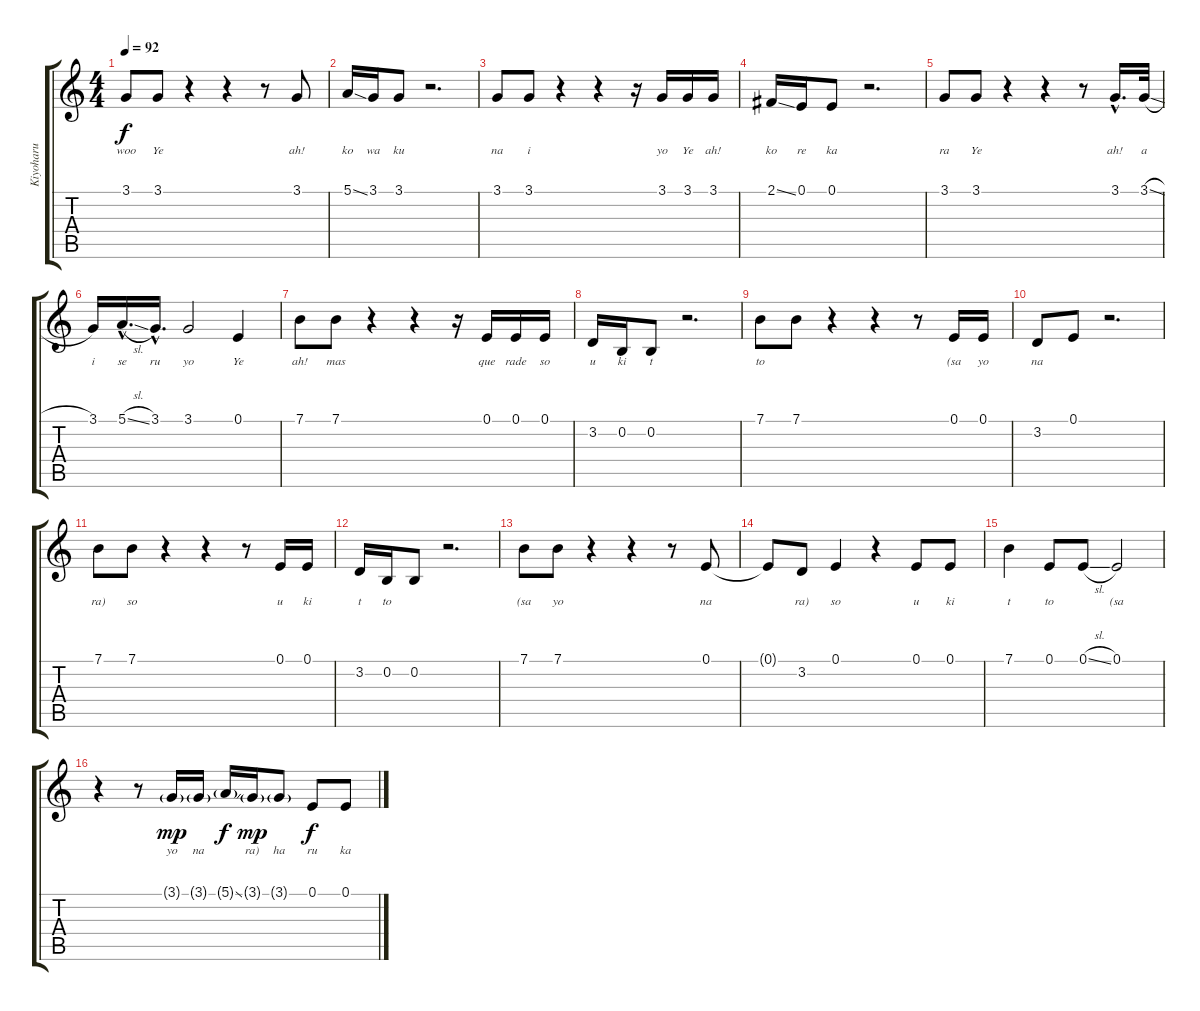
\track ("Kiyoharu" "Kiyoharu") {instrument baritonesax}
\staff {score tabs}
\tuning (E4 B3 G3 D3 A2 E2) {hide}
\ts (4 4)
\tempo 92
\clef g2
\ks c
3.1.8{lyrics (0 "woo") lyrics (1 "") lyrics (2 "") lyrics (3 "") lyrics (4 "") dy f} 3.1.8{lyrics (0 "Ye") lyrics (1 "") lyrics (2 "") lyrics (3 "") lyrics (4 "")} r.4 r.4 r.8 3.1.8{lyrics (0 "ah!") lyrics (1 "") lyrics (2 "") lyrics (3 "") lyrics (4 "")} |
5.1{ss}.16{lyrics (0 "ko") lyrics (1 "") lyrics (2 "") lyrics (3 "") lyrics (4 "")} 3.1.16{lyrics (0 "wa") lyrics (1 "") lyrics (2 "") lyrics (3 "") lyrics (4 "")} 3.1.8{lyrics (0 "ku") lyrics (1 "") lyrics (2 "") lyrics (3 "") lyrics (4 "")} r.2{d} |
3.1.8{lyrics (0 "na") lyrics (1 "") lyrics (2 "") lyrics (3 "") lyrics (4 "")} 3.1.8{lyrics (0 "i") lyrics (1 "") lyrics (2 "") lyrics (3 "") lyrics (4 "")} r.4 r.4 r.16 3.1.16{lyrics (0 "yo") lyrics (1 "") lyrics (2 "") lyrics (3 "") lyrics (4 "")} 3.1.16{lyrics (0 "Ye") lyrics (1 "") lyrics (2 "") lyrics (3 "") lyrics (4 "")} 3.1.16{lyrics (0 "ah!") lyrics (1 "") lyrics (2 "") lyrics (3 "") lyrics (4 "")} |
2.1{ss}.16{lyrics (0 "ko") lyrics (1 "") lyrics (2 "") lyrics (3 "") lyrics (4 "")} 0.1.16{lyrics (0 "re") lyrics (1 "") lyrics (2 "") lyrics (3 "") lyrics (4 "")} 0.1.8{lyrics (0 "ka") lyrics (1 "") lyrics (2 "") lyrics (3 "") lyrics (4 "")} r.2{d} |
3.1.8{lyrics (0 "ra") lyrics (1 "") lyrics (2 "") lyrics (3 "") lyrics (4 "")} 3.1.8{lyrics (0 "Ye") lyrics (1 "") lyrics (2 "") lyrics (3 "") lyrics (4 "")} r.4 r.4 r.8 3.1{hac}.16{d lyrics (0 "ah!") lyrics (1 "") lyrics (2 "") lyrics (3 "") lyrics (4 "")} 3.1{sl}.32{lyrics (0 "a") lyrics (1 "") lyrics (2 "") lyrics (3 "") lyrics (4 "")} |
3.1.16{lyrics (0 "i") lyrics (1 "") lyrics (2 "") lyrics (3 "") lyrics (4 "")} 5.1{sl hac}.16{d lyrics (0 "se") lyrics (1 "") lyrics (2 "") lyrics (3 "") lyrics (4 "")} 3.1{hac}.16{d lyrics (0 "ru") lyrics (1 "") lyrics (2 "") lyrics (3 "") lyrics (4 "")} 3.1.2{lyrics (0 "yo") lyrics (1 "") lyrics (2 "") lyrics (3 "") lyrics (4 "")} 0.1.4{lyrics (0 "Ye") lyrics (1 "") lyrics (2 "") lyrics (3 "") lyrics (4 "")} |
7.1.8{lyrics (0 "ah!") lyrics (1 "") lyrics (2 "") lyrics (3 "") lyrics (4 "")} 7.1.8{lyrics (0 "mas") lyrics (1 "") lyrics (2 "") lyrics (3 "") lyrics (4 "")} r.4 r.4 r.16 0.1.16{lyrics (0 "que") lyrics (1 "") lyrics (2 "") lyrics (3 "") lyrics (4 "")} 0.1.16{lyrics (0 "rade") lyrics (1 "") lyrics (2 "") lyrics (3 "") lyrics (4 "")} 0.1.16{lyrics (0 "so") lyrics (1 "") lyrics (2 "") lyrics (3 "") lyrics (4 "")} |
3.2.16{lyrics (0 "u") lyrics (1 "") lyrics (2 "") lyrics (3 "") lyrics (4 "")} 0.2.16{lyrics (0 "ki") lyrics (1 "") lyrics (2 "") lyrics (3 "") lyrics (4 "")} 0.2.8{lyrics (0 "t") lyrics (1 "") lyrics (2 "") lyrics (3 "") lyrics (4 "")} r.2{d} |
7.1.8{lyrics (0 "to") lyrics (1 "") lyrics (2 "") lyrics (3 "") lyrics (4 "")} 7.1.8{lyrics (0 "") lyrics (1 "") lyrics (2 "") lyrics (3 "") lyrics (4 "")} r.4 r.4 r.8 0.1.16{lyrics (0 "(sa") lyrics (1 "") lyrics (2 "") lyrics (3 "") lyrics (4 "")} 0.1.16{lyrics (0 "yo") lyrics (1 "") lyrics (2 "") lyrics (3 "") lyrics (4 "")} |
3.2.8{lyrics (0 "na") lyrics (1 "") lyrics (2 "") lyrics (3 "") lyrics (4 "")} 0.1.8{lyrics (0 "") lyrics (1 "") lyrics (2 "") lyrics (3 "") lyrics (4 "")} r.2{d} |
7.1.8{lyrics (0 "ra)") lyrics (1 "") lyrics (2 "") lyrics (3 "") lyrics (4 "")} 7.1.8{lyrics (0 "so") lyrics (1 "") lyrics (2 "") lyrics (3 "") lyrics (4 "")} r.4 r.4 r.8 0.1.16{lyrics (0 "u") lyrics (1 "") lyrics (2 "") lyrics (3 "") lyrics (4 "")} 0.1.16{lyrics (0 "ki") lyrics (1 "") lyrics (2 "") lyrics (3 "") lyrics (4 "")} |
3.2.16{lyrics (0 "t") lyrics (1 "") lyrics (2 "") lyrics (3 "") lyrics (4 "")} 0.2.16{lyrics (0 "to") lyrics (1 "") lyrics (2 "") lyrics (3 "") lyrics (4 "")} 0.2.8{lyrics (0 "") lyrics (1 "") lyrics (2 "") lyrics (3 "") lyrics (4 "")} r.2{d} |
7.1.8{lyrics (0 "(sa") lyrics (1 "") lyrics (2 "") lyrics (3 "") lyrics (4 "")} 7.1.8{lyrics (0 "yo") lyrics (1 "") lyrics (2 "") lyrics (3 "") lyrics (4 "")} r.4 r.4 r.8 0.1.8{lyrics (0 "na") lyrics (1 "") lyrics (2 "") lyrics (3 "") lyrics (4 "")} |
0.1{t}.8{lyrics (0 "") lyrics (1 "") lyrics (2 "") lyrics (3 "") lyrics (4 "")} 3.2.8{lyrics (0 "ra)") lyrics (1 "") lyrics (2 "") lyrics (3 "") lyrics (4 "")} 0.1.4{lyrics (0 "so") lyrics (1 "") lyrics (2 "") lyrics (3 "") lyrics (4 "")} r.4 0.1.8{lyrics (0 "u") lyrics (1 "") lyrics (2 "") lyrics (3 "") lyrics (4 "")} 0.1.8{lyrics (0 "ki") lyrics (1 "") lyrics (2 "") lyrics (3 "") lyrics (4 "")} |
7.1.4{lyrics (0 "t") lyrics (1 "") lyrics (2 "") lyrics (3 "") lyrics (4 "")} 0.1.8{lyrics (0 "to") lyrics (1 "") lyrics (2 "") lyrics (3 "") lyrics (4 "")} 0.1{sl}.8{lyrics (0 "") lyrics (1 "") lyrics (2 "") lyrics (3 "") lyrics (4 "")} 0.1.2{lyrics (0 "(sa") lyrics (1 "") lyrics (2 "") lyrics (3 "") lyrics (4 "")} |
r.4 r.8 3.1{g}.16{lyrics (0 "yo") lyrics (1 "") lyrics (2 "") lyrics (3 "") lyrics (4 "") dy mp} 3.1{g}.16{lyrics (0 "na") lyrics (1 "") lyrics (2 "") lyrics (3 "") lyrics (4 "")} 5.1{ss g}.16{lyrics (0 "") lyrics (1 "") lyrics (2 "") lyrics (3 "") lyrics (4 "") dy f} 3.1{g}.16{lyrics (0 "ra)") lyrics (1 "") lyrics (2 "") lyrics (3 "") lyrics (4 "") dy mp} 3.1{g}.8{lyrics (0 "ha") lyrics (1 "") lyrics (2 "") lyrics (3 "") lyrics (4 "")} 0.1.8{lyrics (0 "ru") lyrics (1 "") lyrics (2 "") lyrics (3 "") lyrics (4 "") dy f} 0.1.8{lyrics (0 "ka") lyrics (1 "") lyrics (2 "") lyrics (3 "") lyrics (4 "")}
